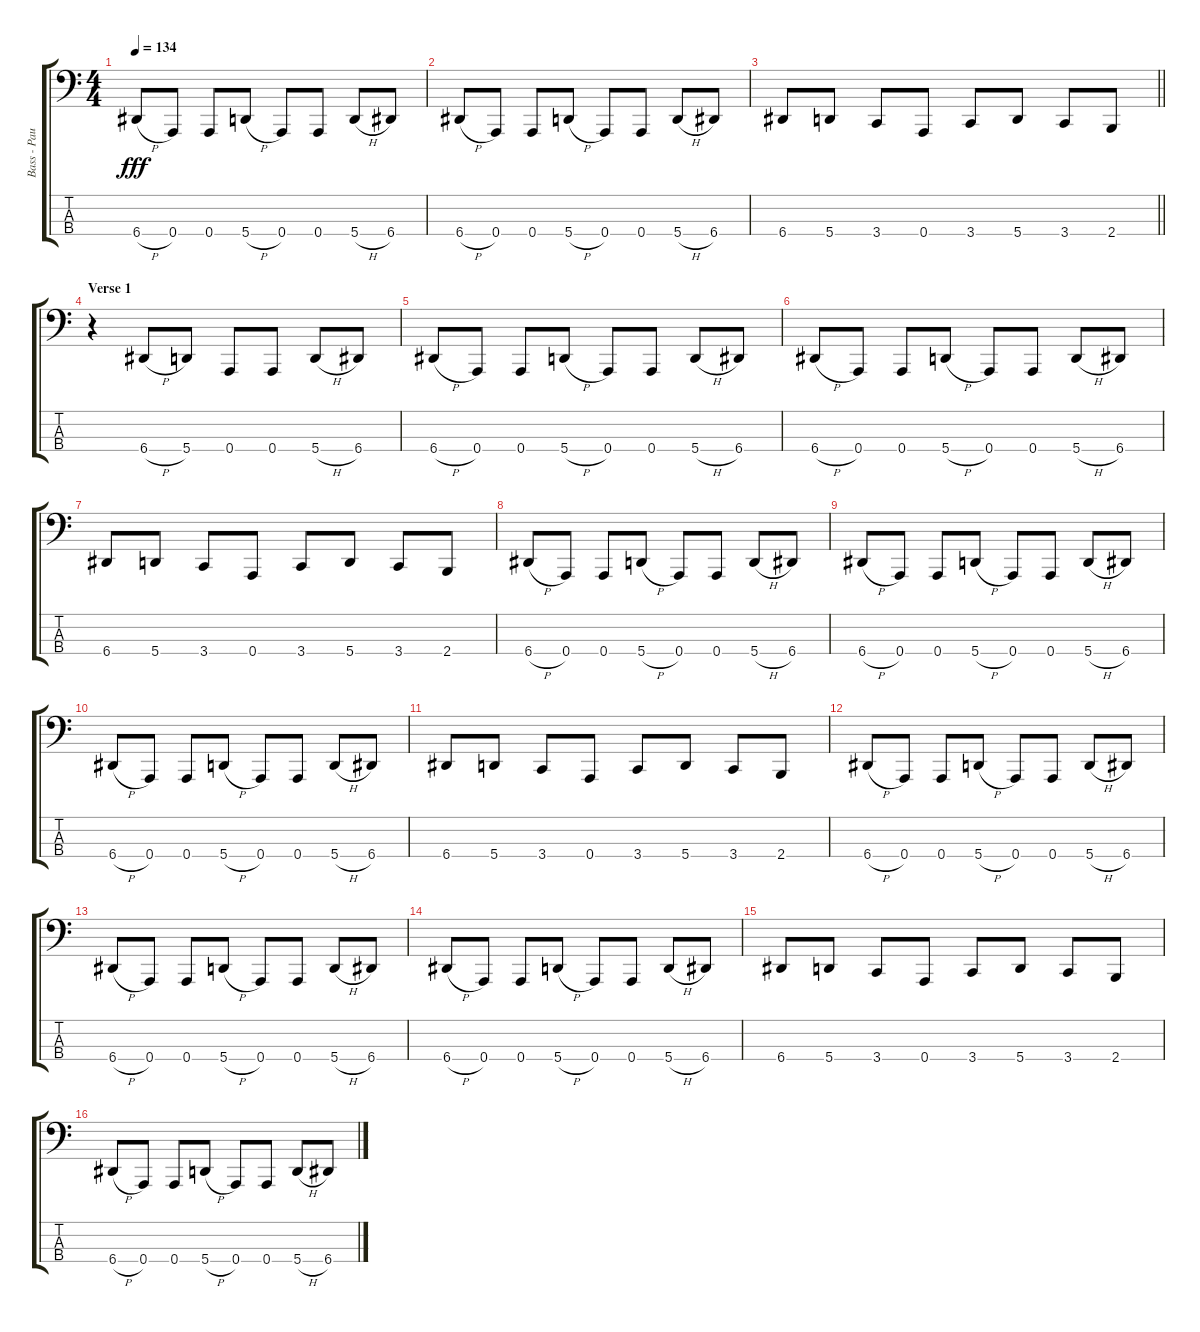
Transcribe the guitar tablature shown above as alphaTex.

\track ("Bass - Paul" "Bass - Pau") {instrument electricbasspick}
\staff {score tabs}
\tuning (D2 A1 E1 A0) {hide}
\ts (4 4)
\tempo 134
\clef f4
\ks c
6.4{h}.8{dy fff} 0.4.8 0.4.8 5.4{h}.8 0.4.8 0.4.8 5.4{h}.8 6.4.8 |
6.4{h}.8 0.4.8 0.4.8 5.4{h}.8 0.4.8 0.4.8 5.4{h}.8 6.4.8 |
\barLineRight lightlight
6.4.8 5.4.8 3.4.8 0.4.8 3.4.8 5.4.8 3.4.8 2.4.8 |
\section ("" "Verse 1")
r.4 6.4{h}.8 5.4.8 0.4.8 0.4.8 5.4{h}.8 6.4.8 |
6.4{h}.8 0.4.8 0.4.8 5.4{h}.8 0.4.8 0.4.8 5.4{h}.8 6.4.8 |
6.4{h}.8 0.4.8 0.4.8 5.4{h}.8 0.4.8 0.4.8 5.4{h}.8 6.4.8 |
6.4.8 5.4.8 3.4.8 0.4.8 3.4.8 5.4.8 3.4.8 2.4.8 |
6.4{h}.8 0.4.8 0.4.8 5.4{h}.8 0.4.8 0.4.8 5.4{h}.8 6.4.8 |
6.4{h}.8 0.4.8 0.4.8 5.4{h}.8 0.4.8 0.4.8 5.4{h}.8 6.4.8 |
6.4{h}.8 0.4.8 0.4.8 5.4{h}.8 0.4.8 0.4.8 5.4{h}.8 6.4.8 |
6.4.8 5.4.8 3.4.8 0.4.8 3.4.8 5.4.8 3.4.8 2.4.8 |
6.4{h}.8 0.4.8 0.4.8 5.4{h}.8 0.4.8 0.4.8 5.4{h}.8 6.4.8 |
6.4{h}.8 0.4.8 0.4.8 5.4{h}.8 0.4.8 0.4.8 5.4{h}.8 6.4.8 |
6.4{h}.8 0.4.8 0.4.8 5.4{h}.8 0.4.8 0.4.8 5.4{h}.8 6.4.8 |
6.4.8 5.4.8 3.4.8 0.4.8 3.4.8 5.4.8 3.4.8 2.4.8 |
6.4{h}.8 0.4.8 0.4.8 5.4{h}.8 0.4.8 0.4.8 5.4{h}.8 6.4.8
